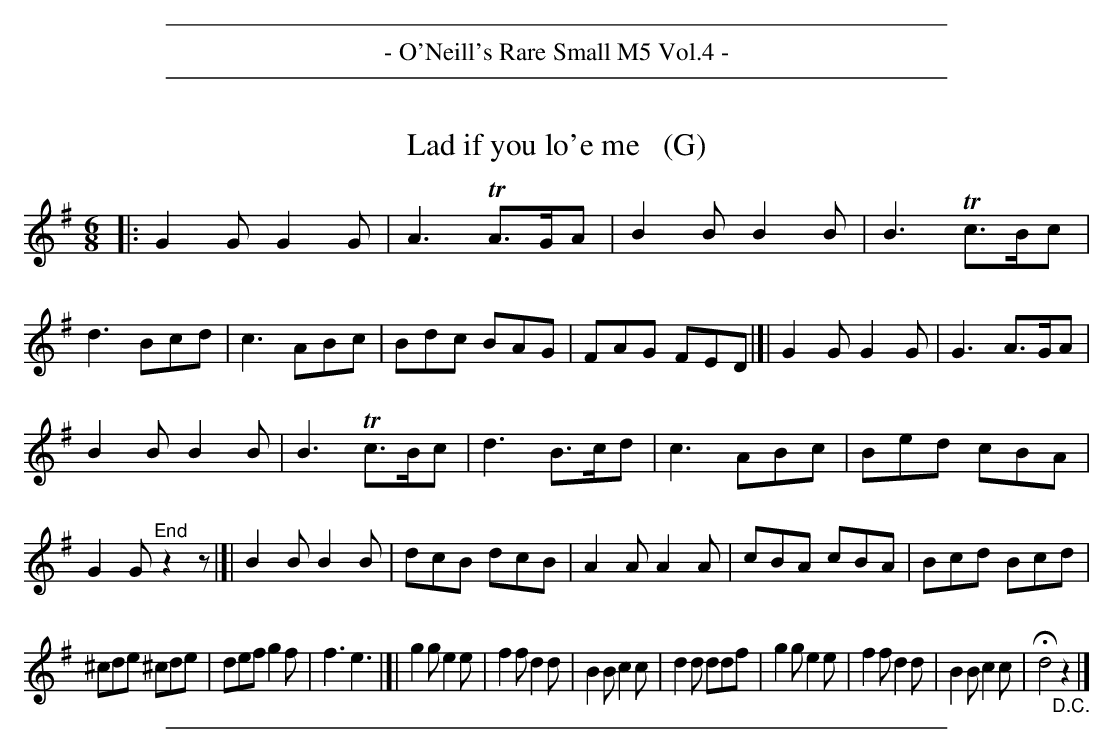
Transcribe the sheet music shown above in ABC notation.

X:1
T: Lad if you lo'e me   (G)
M: 6/8
L: 1/8
K: G
|:\
G2G G2G | A3 TA>GA | B2B B2B | B3 Tc>Bc |\
d3 Bcd | c3 ABc | Bdc BAG | FAG FED |]|\
G2G G2G | G3 A>GA |
B2B B2B | B3 Tc>Bc |\
d3 B>cd | c3 ABc | Bed cBA | G2G "^End"z2z |]|\
B2B B2B | dcB dcB | A2A A2A | cBA cBA |\
Bcd Bcd |
^cde ^cde | def g2f | f3 e3 |]|\
g2g e2e | f2f d2d | B2B c2c | d2d ddf |\
g2g e2e | f2f d2d | B2B c2c | Hd4 "_D.C."z2 |]
